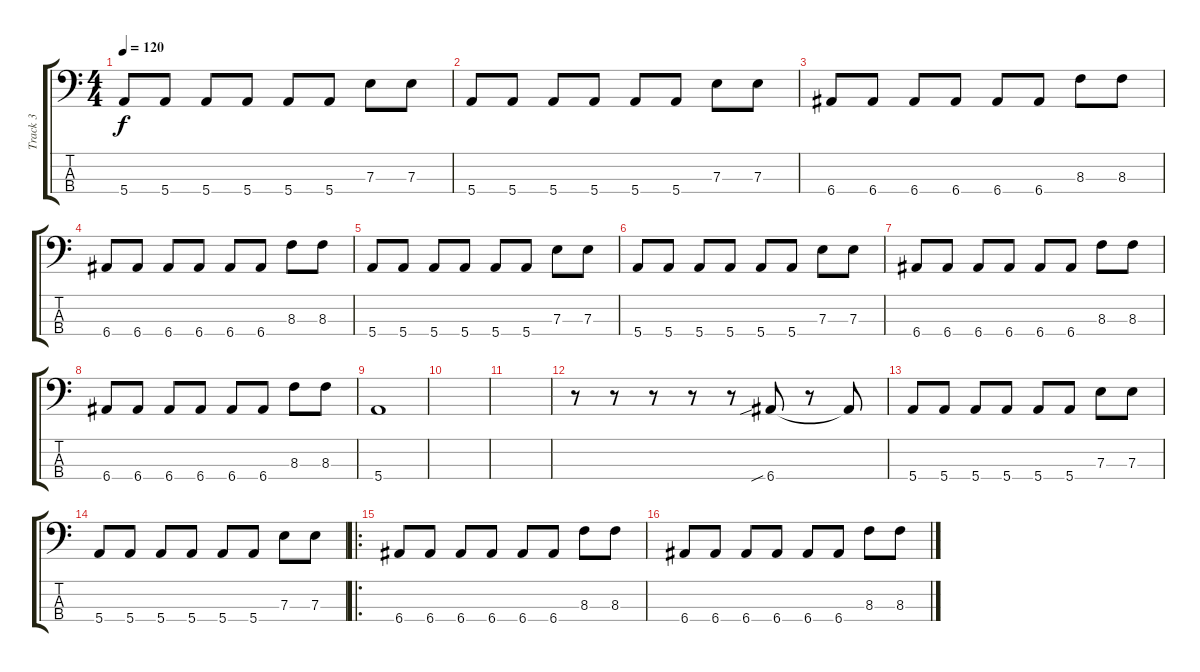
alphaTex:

\track ("Track 3" "Track 3") {instrument electricbassfinger}
\staff {score tabs}
\tuning (G2 D2 A1 E1) {hide}
\ts (4 4)
\tempo 120
\clef f4
\ks c
5.4.8{dy f} 5.4.8 5.4.8 5.4.8 5.4.8 5.4.8 7.3.8 7.3.8 |
5.4.8 5.4.8 5.4.8 5.4.8 5.4.8 5.4.8 7.3.8 7.3.8 |
6.4.8 6.4.8 6.4.8 6.4.8 6.4.8 6.4.8 8.3.8 8.3.8 |
6.4.8 6.4.8 6.4.8 6.4.8 6.4.8 6.4.8 8.3.8 8.3.8 |
5.4.8 5.4.8 5.4.8 5.4.8 5.4.8 5.4.8 7.3.8 7.3.8 |
5.4.8 5.4.8 5.4.8 5.4.8 5.4.8 5.4.8 7.3.8 7.3.8 |
6.4.8 6.4.8 6.4.8 6.4.8 6.4.8 6.4.8 8.3.8 8.3.8 |
6.4.8 6.4.8 6.4.8 6.4.8 6.4.8 6.4.8 8.3.8 8.3.8 |
5.4.1 |
|
|
r.8 r.8 r.8 r.8 r.8 6.4{sib}.8 r.8 6.4{t}.8 |
5.4.8 5.4.8 5.4.8 5.4.8 5.4.8 5.4.8 7.3.8 7.3.8 |
5.4.8 5.4.8 5.4.8 5.4.8 5.4.8 5.4.8 7.3.8 7.3.8 |
\ro
6.4.8 6.4.8 6.4.8 6.4.8 6.4.8 6.4.8 8.3.8 8.3.8 |
6.4.8 6.4.8 6.4.8 6.4.8 6.4.8 6.4.8 8.3.8 8.3.8
